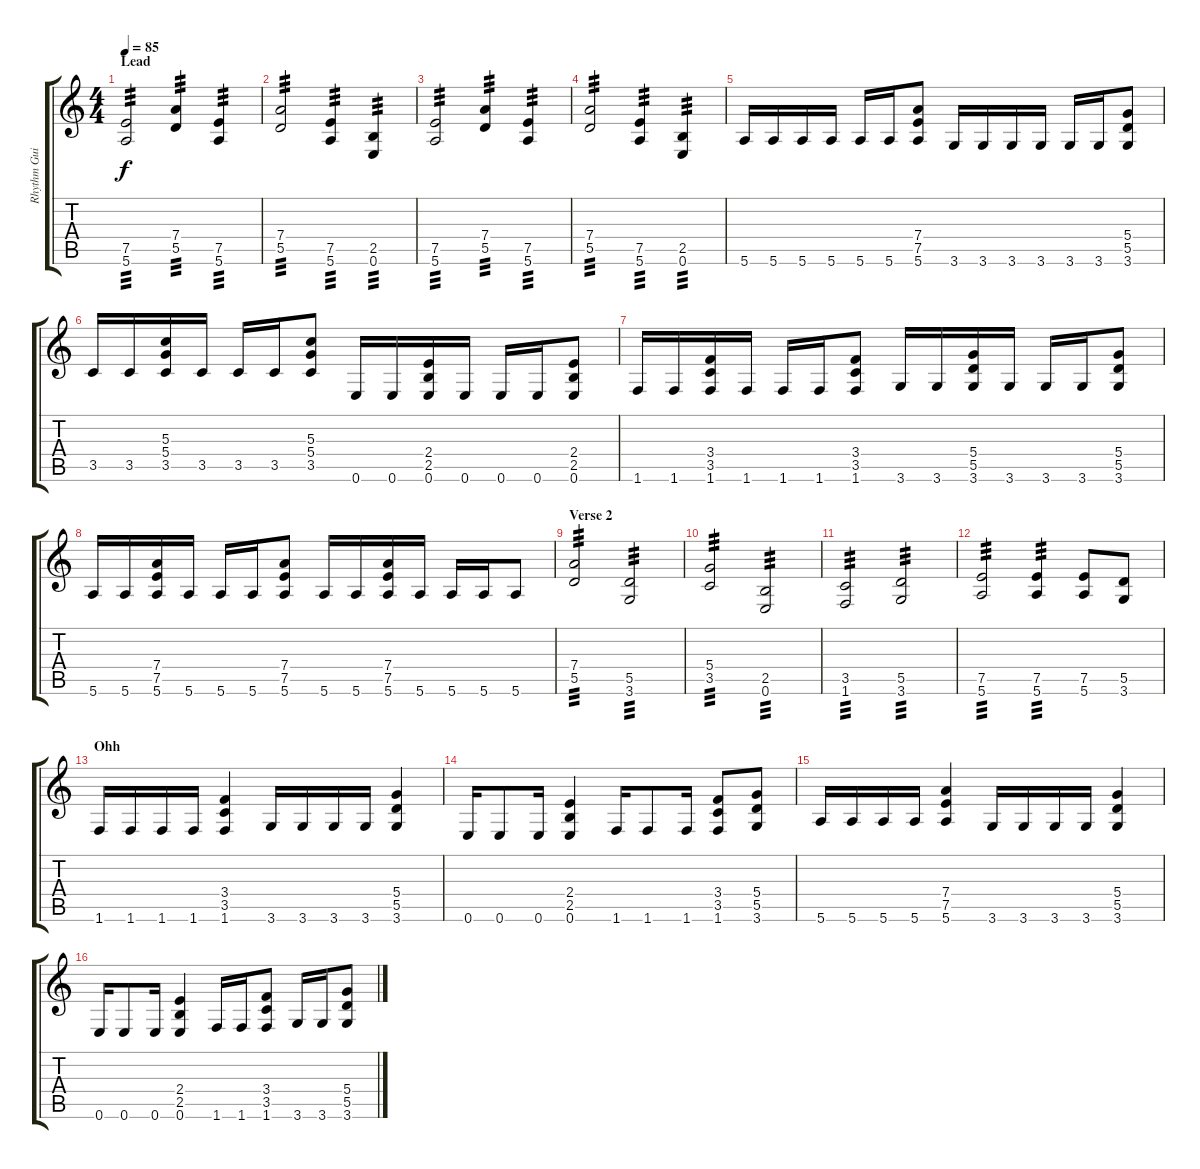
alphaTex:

\track ("Rhythm Guitar" "Rhythm Gui") {instrument overdrivenguitar}
\staff {score tabs}
\tuning (E4 B3 G3 D3 A2 E2) {hide}
\ts (4 4)
\section ("" "Lead")
\tempo 85
\clef g2
\ks c
(7.5 5.6).2{tp 3 dy f} (7.4 5.5).4{tp 3} (7.5 5.6).4{tp 3} |
(7.4 5.5).2{tp 3} (7.5 5.6).4{tp 3} (2.5 0.6).4{tp 3} |
(7.5 5.6).2{tp 3} (7.4 5.5).4{tp 3} (7.5 5.6).4{tp 3} |
(7.4 5.5).2{tp 3} (7.5 5.6).4{tp 3} (2.5 0.6).4{tp 3} |
5.6.16 5.6.16 5.6.16 5.6.16 5.6.16 5.6.16 (7.4 7.5 5.6).8 3.6.16 3.6.16 3.6.16 3.6.16 3.6.16 3.6.16 (5.4 5.5 3.6).8 |
3.5.16 3.5.16 (5.3 5.4 3.5).16 3.5.16 3.5.16 3.5.16 (5.3 5.4 3.5).8 0.6.16 0.6.16 (2.4 2.5 0.6).16 0.6.16 0.6.16 0.6.16 (2.4 2.5 0.6).8 |
1.6.16 1.6.16 (3.4 3.5 1.6).16 1.6.16 1.6.16 1.6.16 (3.4 3.5 1.6).8 3.6.16 3.6.16 (5.4 5.5 3.6).16 3.6.16 3.6.16 3.6.16 (5.4 5.5 3.6).8 |
5.6.16 5.6.16 (7.4 7.5 5.6).16 5.6.16 5.6.16 5.6.16 (7.4 7.5 5.6).8 5.6.16 5.6.16 (7.4 7.5 5.6).16 5.6.16 5.6.16 5.6.16 5.6.8 |
\section ("" "Verse 2")
(7.4 5.5).2{tp 3} (5.5 3.6).2{tp 3} |
(5.4 3.5).2{tp 3} (2.5 0.6).2{tp 3} |
(3.5 1.6).2{tp 3} (5.5 3.6).2{tp 3} |
(7.5 5.6).2{tp 3} (7.5 5.6).4{tp 3} (7.5 5.6).8 (5.5 3.6).8 |
\section ("" "Ohh")
1.6.16 1.6.16 1.6.16 1.6.16 (3.4 3.5 1.6).4 3.6.16 3.6.16 3.6.16 3.6.16 (5.4 5.5 3.6).4 |
0.6.16 0.6.8 0.6.16 (2.4 2.5 0.6).4 1.6.16 1.6.8 1.6.16 (3.4 3.5 1.6).8 (5.4 5.5 3.6).8 |
5.6.16 5.6.16 5.6.16 5.6.16 (7.4 7.5 5.6).4 3.6.16 3.6.16 3.6.16 3.6.16 (5.4 5.5 3.6).4 |
0.6.16 0.6.8 0.6.16 (2.4 2.5 0.6).4 1.6.16 1.6.16 (3.4 3.5 1.6).8 3.6.16 3.6.16 (5.4 5.5 3.6).8
